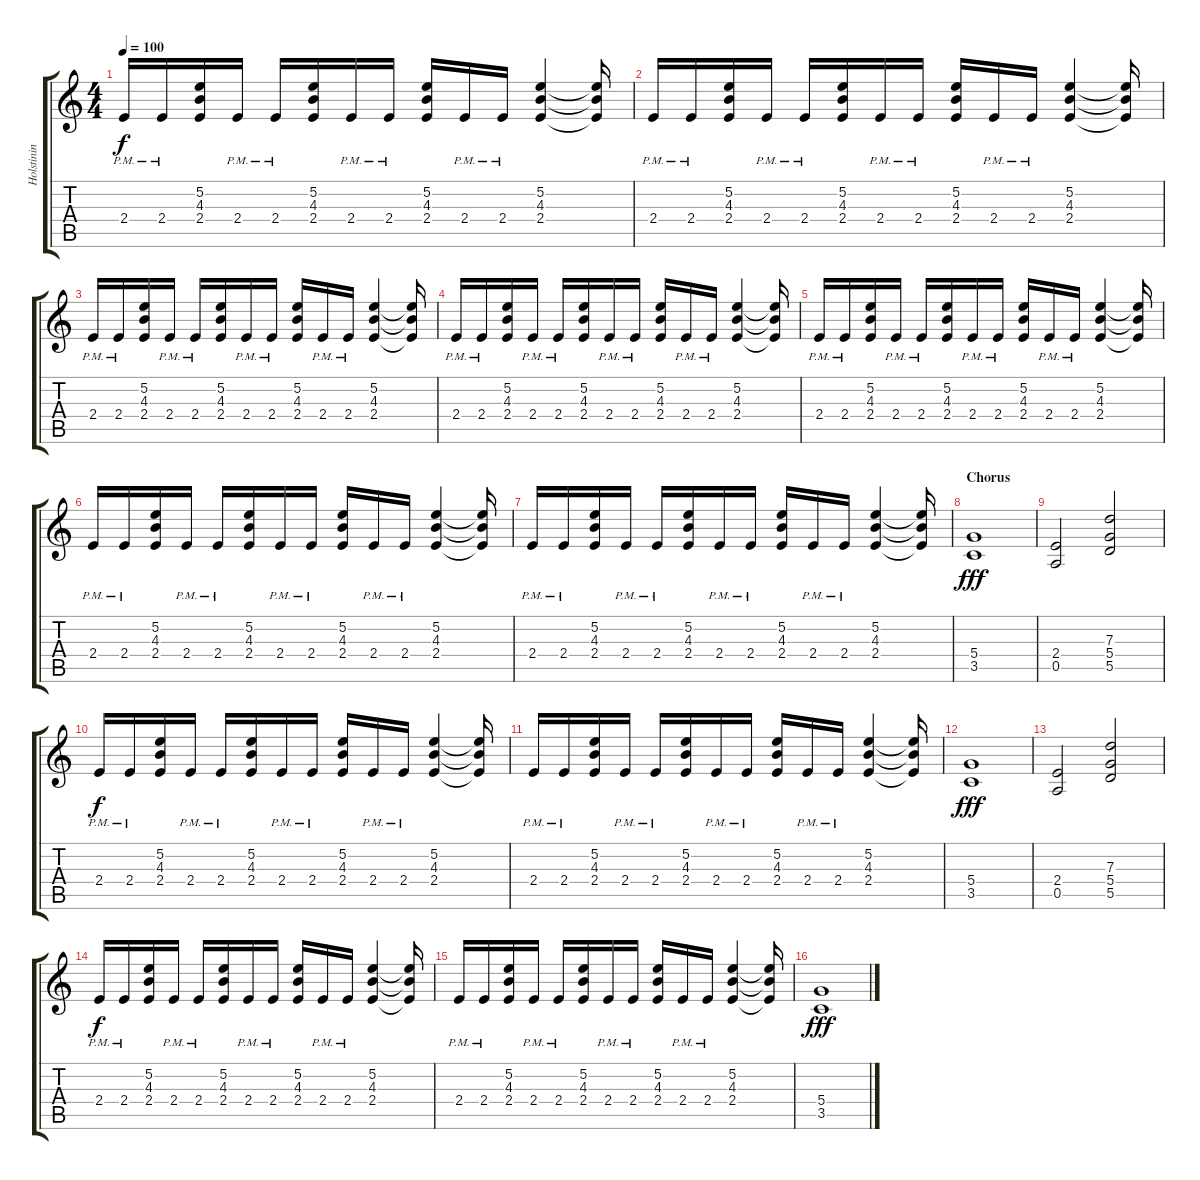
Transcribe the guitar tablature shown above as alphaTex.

\track ("Holstinin" "Holstinin") {instrument distortionguitar}
\staff {score tabs}
\tuning (E4 B3 G3 D3 A2 E2) {hide}
\ts (4 4)
\tempo 100
\clef g2
\ks c
2.4{pm}.16{dy f} 2.4{pm}.16 (5.2 4.3 2.4).16 2.4{pm}.16 2.4{pm}.16 (5.2 4.3 2.4).16 2.4{pm}.16 2.4{pm}.16 (5.2 4.3 2.4).16 2.4{pm}.16 2.4{pm}.16 (5.2 4.3 2.4).4 (5.2{t} 4.3{t} 2.4{t}).16 |
2.4{pm}.16 2.4{pm}.16 (5.2 4.3 2.4).16 2.4{pm}.16 2.4{pm}.16 (5.2 4.3 2.4).16 2.4{pm}.16 2.4{pm}.16 (5.2 4.3 2.4).16 2.4{pm}.16 2.4{pm}.16 (5.2 4.3 2.4).4 (5.2{t} 4.3{t} 2.4{t}).16 |
2.4{pm}.16 2.4{pm}.16 (5.2 4.3 2.4).16 2.4{pm}.16 2.4{pm}.16 (5.2 4.3 2.4).16 2.4{pm}.16 2.4{pm}.16 (5.2 4.3 2.4).16 2.4{pm}.16 2.4{pm}.16 (5.2 4.3 2.4).4 (5.2{t} 4.3{t} 2.4{t}).16 |
2.4{pm}.16 2.4{pm}.16 (5.2 4.3 2.4).16 2.4{pm}.16 2.4{pm}.16 (5.2 4.3 2.4).16 2.4{pm}.16 2.4{pm}.16 (5.2 4.3 2.4).16 2.4{pm}.16 2.4{pm}.16 (5.2 4.3 2.4).4 (5.2{t} 4.3{t} 2.4{t}).16 |
2.4{pm}.16 2.4{pm}.16 (5.2 4.3 2.4).16 2.4{pm}.16 2.4{pm}.16 (5.2 4.3 2.4).16 2.4{pm}.16 2.4{pm}.16 (5.2 4.3 2.4).16 2.4{pm}.16 2.4{pm}.16 (5.2 4.3 2.4).4 (5.2{t} 4.3{t} 2.4{t}).16 |
2.4{pm}.16 2.4{pm}.16 (5.2 4.3 2.4).16 2.4{pm}.16 2.4{pm}.16 (5.2 4.3 2.4).16 2.4{pm}.16 2.4{pm}.16 (5.2 4.3 2.4).16 2.4{pm}.16 2.4{pm}.16 (5.2 4.3 2.4).4 (5.2{t} 4.3{t} 2.4{t}).16 |
2.4{pm}.16 2.4{pm}.16 (5.2 4.3 2.4).16 2.4{pm}.16 2.4{pm}.16 (5.2 4.3 2.4).16 2.4{pm}.16 2.4{pm}.16 (5.2 4.3 2.4).16 2.4{pm}.16 2.4{pm}.16 (5.2 4.3 2.4).4 (5.2{t} 4.3{t} 2.4{t}).16 |
\section ("" "Chorus")
(5.4 3.5).1{dy fff volume 13 balance 8} |
(2.4 0.5).2 (7.3 5.4 5.5).2 |
2.4{pm}.16{dy f} 2.4{pm}.16 (5.2 4.3 2.4).16 2.4{pm}.16 2.4{pm}.16 (5.2 4.3 2.4).16 2.4{pm}.16 2.4{pm}.16 (5.2 4.3 2.4).16 2.4{pm}.16 2.4{pm}.16 (5.2 4.3 2.4).4 (5.2{t} 4.3{t} 2.4{t}).16 |
2.4{pm}.16 2.4{pm}.16 (5.2 4.3 2.4).16 2.4{pm}.16 2.4{pm}.16 (5.2 4.3 2.4).16 2.4{pm}.16 2.4{pm}.16 (5.2 4.3 2.4).16 2.4{pm}.16 2.4{pm}.16 (5.2 4.3 2.4).4 (5.2{t} 4.3{t} 2.4{t}).16 |
(5.4 3.5).1{dy fff} |
(2.4 0.5).2 (7.3 5.4 5.5).2 |
2.4{pm}.16{dy f} 2.4{pm}.16 (5.2 4.3 2.4).16 2.4{pm}.16 2.4{pm}.16 (5.2 4.3 2.4).16 2.4{pm}.16 2.4{pm}.16 (5.2 4.3 2.4).16 2.4{pm}.16 2.4{pm}.16 (5.2 4.3 2.4).4 (5.2{t} 4.3{t} 2.4{t}).16 |
2.4{pm}.16 2.4{pm}.16 (5.2 4.3 2.4).16 2.4{pm}.16 2.4{pm}.16 (5.2 4.3 2.4).16 2.4{pm}.16 2.4{pm}.16 (5.2 4.3 2.4).16 2.4{pm}.16 2.4{pm}.16 (5.2 4.3 2.4).4 (5.2{t} 4.3{t} 2.4{t}).16 |
(5.4 3.5).1{dy fff}
